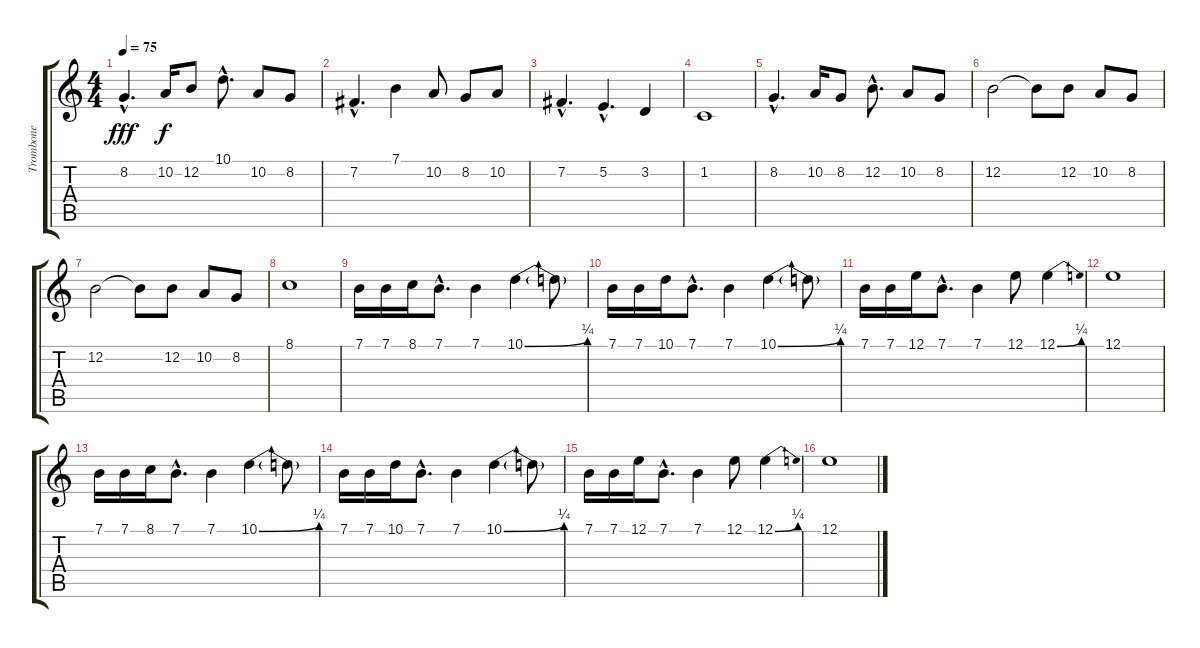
\track ("Trombone" "Trombone") {instrument trombone}
\staff {score tabs}
\tuning (E4 B3 G3 D3 A2 E2) {hide}
\ts (4 4)
\tempo 75
\clef g2
\ks c
8.2{hac}.4{d dy fff} 10.2.16{dy f} 12.2.8 10.1{hac}.8{d} 10.2.8 8.2.8 |
7.2{hac}.4{d} 7.1.4 10.2.8 8.2.8 10.2.8 |
7.2{hac}.4{d} 5.2{hac}.4{d} 3.2.4 |
1.2.1 |
8.2{hac}.4{d} 10.2.16 8.2.8 12.2{hac}.8{d} 10.2.8 8.2.8 |
12.2.2 12.2{t}.8 12.2.8 10.2.8 8.2.8 |
12.2.2 12.2{t}.8 12.2.8 10.2.8 8.2.8 |
8.1.1 |
7.1.16 7.1.16 8.1.16 7.1{hac}.8{d} 7.1.4 10.1{be (bend 0 0 60 1)}.4 10.1{t}.8 |
7.1.16 7.1.16 10.1.16 7.1{hac}.8{d} 7.1.4 10.1{be (bend 0 0 60 1)}.4 10.1{t}.8 |
7.1.16 7.1.16 12.1.16 7.1{hac}.8{d} 7.1.4 12.1.8 12.1{be (bend 0 0 60 1)}.4 |
12.1.1 |
7.1.16 7.1.16 8.1.16 7.1{hac}.8{d} 7.1.4 10.1{be (bend 0 0 60 1)}.4 10.1{t}.8 |
7.1.16 7.1.16 10.1.16 7.1{hac}.8{d} 7.1.4 10.1{be (bend 0 0 60 1)}.4 10.1{t}.8 |
7.1.16 7.1.16 12.1.16 7.1{hac}.8{d} 7.1.4 12.1.8 12.1{be (bend 0 0 60 1)}.4 |
12.1.1
